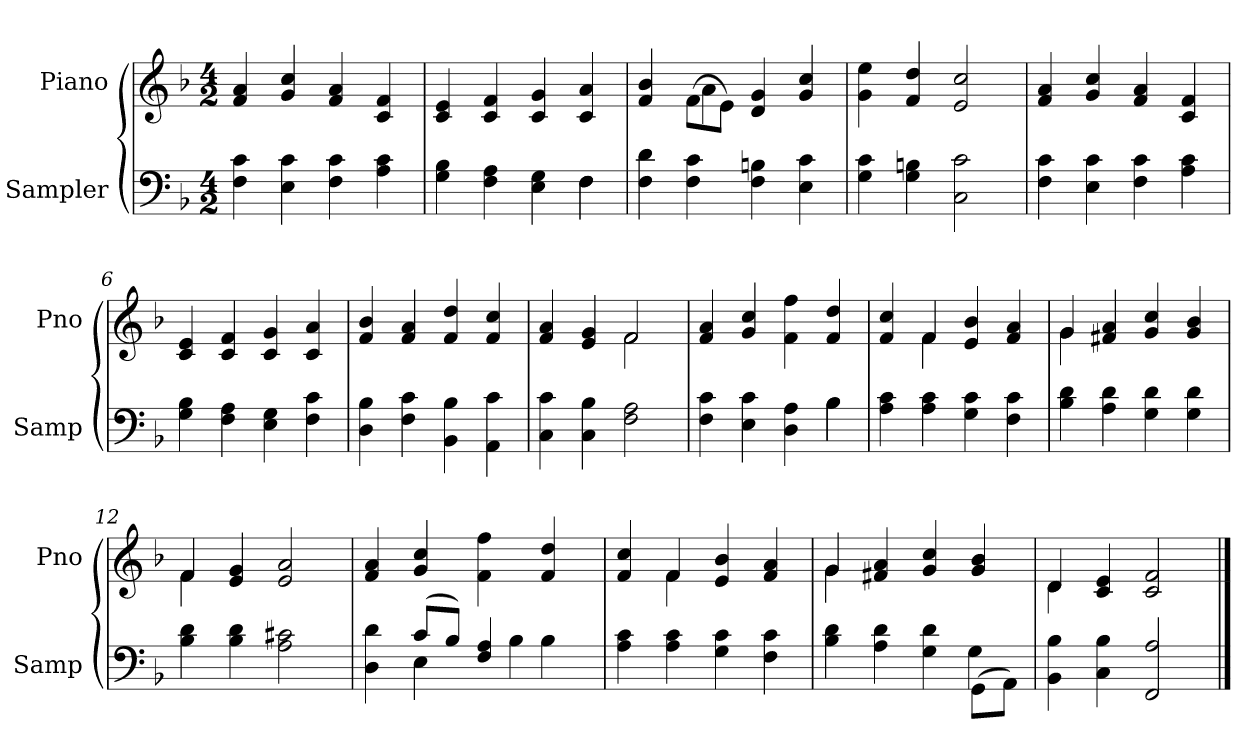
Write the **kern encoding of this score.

**kern	**kern
*part2	*part1
*staff2	*staff1
*I"Sampler	*I"Piano
*I'Samp	*I'Pno
*clefF4	*clefG2
*k[b-]	*k[b-]
*F:	*F:
*M4/2	*M4/2
=1	=1
4F 4c	4f 4a
4E 4c	4g 4cc
4F 4c	4f 4a
4A 4c	4c 4f
=2	=2
*^	*
4G 4B-	2.ryy	4c 4e
4F 4A	.	4c 4f
4E 4G	.	4c 4g
4F\	4F	4c 4a
*v	*v	*
=3	=3
*	*^
4F 4d	4f 4b-	4ryy
4F 4c	(8f\L	4a
.	8e\J)	.
4F 4Bn	4d 4g	2ryy
4E 4c	4g 4cc	.
*	*v	*v
=4	=4
4G 4c	4g 4ee
4G 4Bn	4f 4dd
2C 2c	2e 2cc
=5	=5
4F 4c	4f 4a
4E 4c	4g 4cc
4F 4c	4f 4a
4A 4c	4c 4f
=6	=6
4G 4B-	4c 4e
4F 4A	4c 4f
4E 4G	4c 4g
4F 4c	4c 4a
=7	=7
4D 4B-	4f 4b-
4F 4c	4f 4a
4BB- 4B-	4f 4dd
4AA 4c	4f 4cc
=8	=8
*	*^
4C 4c	4f 4a	2ryy
4C 4B-	4e 4g	.
2F 2A	2f/	2f
*	*v	*v
=9	=9
*^	*
4F 4c	2.ryy	4f 4a
4E 4c	.	4g 4cc
4D 4A	.	4f 4ff
4B-\	4B-	4f 4dd
*v	*v	*
=10	=10
*	*^
4A 4c	4f 4cc	4ryy
4A 4c	4f/	4f
4G 4c	4e 4b-	2ryy
4F 4c	4f 4a	.
=11	=11	=11
4B- 4d	4g/	4g
4A 4d	4f#X 4a	2.ryy
4G 4d	4g 4cc	.
4G 4d	4g 4b-	.
=12	=12	=12
4B- 4d	4f/	4f
4B- 4d	4e 4g	2.ryy
2A 2c#X	2e 2a	.
*	*v	*v
=13	=13
*^	*
4D 4d	4ryy	4f 4a
(8c/L	4E	4g 4cc
8B-/J)	.	.
4F/ 4A/	8ryy	4f 4ff
.	4B-	.
4B-\	.	4f 4dd
.	8ryy	.
*v	*v	*
=14	=14
*	*^
4A 4c	4f 4cc	4ryy
4A 4c	4f/	4f
4G 4c	4e 4b-	2ryy
4F 4c	4f 4a	.
=15	=15	=15
*^	*	*
4B- 4d	2.ryy	4g/	4g
4A 4d	.	4f#X 4a	2.ryy
4G 4d	.	4g 4cc	.
(8GG\L	4G	4g 4b-	.
8AA\J)	.	.	.
*v	*v	*	*
=16	=16	=16
4BB- 4B-	4d/	4d
4C 4B-	4c 4e	2.ryy
2FF 2A	2c 2f	.
*	*v	*v
==	==
*-	*-
